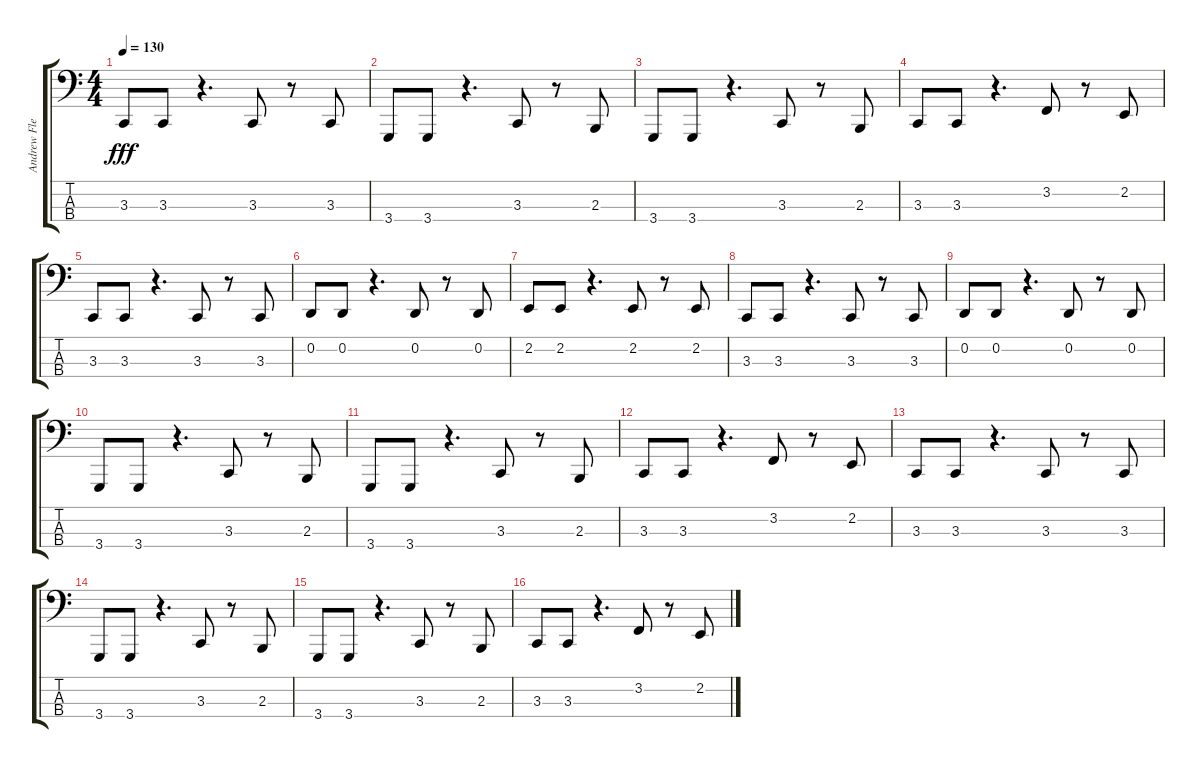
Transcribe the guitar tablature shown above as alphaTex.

\track ("Andrew Fletcher" "Andrew Fle") {instrument synthbrass1}
\staff {score tabs}
\tuning (G2 D2 A1 E1) {hide}
\ts (4 4)
\tempo 130
\clef f4
\ks c
3.3.8{dy fff} 3.3.8 r.4{d} 3.3.8 r.8 3.3.8 |
3.4.8 3.4.8 r.4{d} 3.3.8 r.8 2.3.8 |
3.4.8 3.4.8 r.4{d} 3.3.8 r.8 2.3.8 |
3.3.8 3.3.8 r.4{d} 3.2.8 r.8 2.2.8 |
3.3.8 3.3.8 r.4{d} 3.3.8 r.8 3.3.8 |
0.2.8 0.2.8 r.4{d} 0.2.8 r.8 0.2.8 |
2.2.8 2.2.8 r.4{d} 2.2.8 r.8 2.2.8 |
3.3.8 3.3.8 r.4{d} 3.3.8 r.8 3.3.8 |
0.2.8 0.2.8 r.4{d} 0.2.8 r.8 0.2.8 |
3.4.8 3.4.8 r.4{d} 3.3.8 r.8 2.3.8 |
3.4.8 3.4.8 r.4{d} 3.3.8 r.8 2.3.8 |
3.3.8 3.3.8 r.4{d} 3.2.8 r.8 2.2.8 |
3.3.8 3.3.8 r.4{d} 3.3.8 r.8 3.3.8 |
3.4.8 3.4.8 r.4{d} 3.3.8 r.8 2.3.8 |
3.4.8 3.4.8 r.4{d} 3.3.8 r.8 2.3.8 |
3.3.8 3.3.8 r.4{d} 3.2.8 r.8 2.2.8
